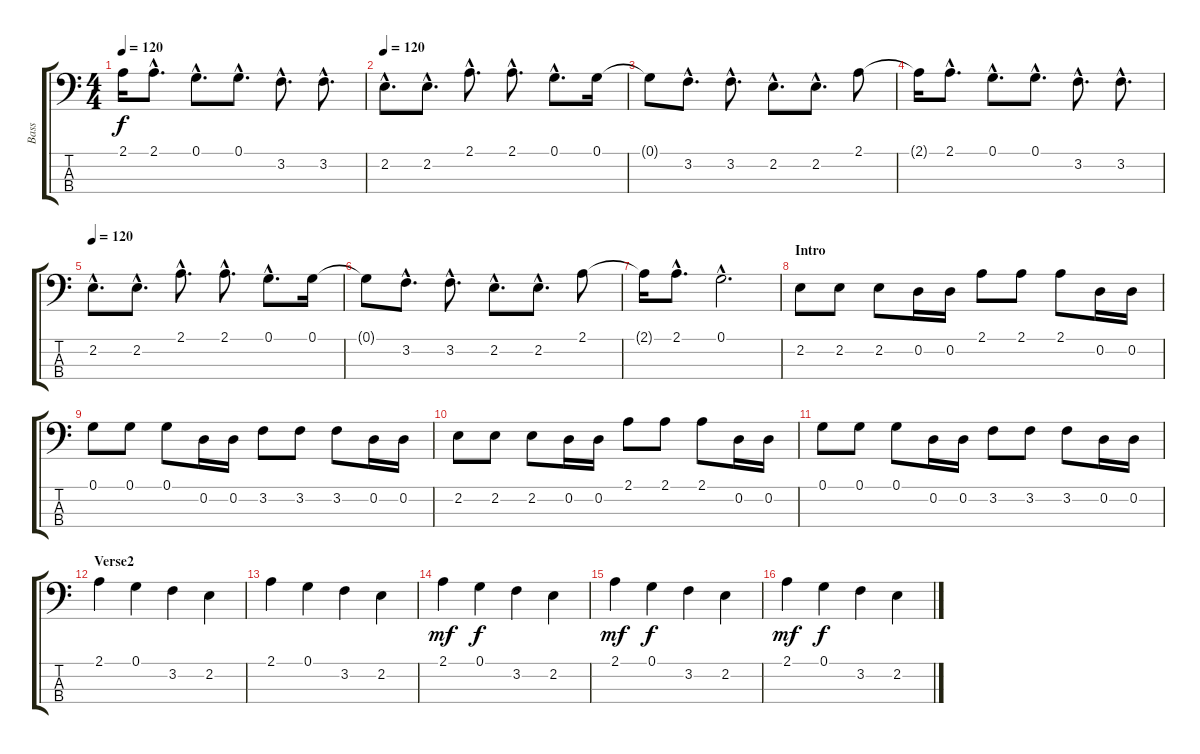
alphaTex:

\track ("Bass" "Bass") {instrument slapbass2}
\staff {score tabs}
\tuning (G2 D2 A1 E1) {hide}
\ts (4 4)
\tempo 120
\clef f4
\ks c
2.1{t}.16{dy f} 2.1{hac}.8{d} 0.1{hac}.8{d} 0.1{hac}.8{d} 3.2{hac}.8{d} 3.2{hac}.8{d} |
\tempo 120
2.2{hac}.8{d} 2.2{hac}.8{d} 2.1{hac}.8{d} 2.1{hac}.8{d} 0.1{hac}.8{d} 0.1.16 |
0.1{t}.8 3.2{hac}.8{d} 3.2{hac}.8{d} 2.2{hac}.8{d} 2.2{hac}.8{d} 2.1.8 |
2.1{t}.16 2.1{hac}.8{d} 0.1{hac}.8{d} 0.1{hac}.8{d} 3.2{hac}.8{d} 3.2{hac}.8{d} |
\tempo 120
2.2{hac}.8{d} 2.2{hac}.8{d} 2.1{hac}.8{d} 2.1{hac}.8{d} 0.1{hac}.8{d} 0.1.16 |
0.1{t}.8 3.2{hac}.8{d} 3.2{hac}.8{d} 2.2{hac}.8{d} 2.2{hac}.8{d} 2.1.8 |
2.1{t}.16 2.1{hac}.8{d} 0.1{hac}.2{d} |
\section ("" "Intro")
2.2.8 2.2.8 2.2.8 0.2.16 0.2.16 2.1.8 2.1.8 2.1.8 0.2.16 0.2.16 |
0.1.8 0.1.8 0.1.8 0.2.16 0.2.16 3.2.8 3.2.8 3.2.8 0.2.16 0.2.16 |
2.2.8 2.2.8 2.2.8 0.2.16 0.2.16 2.1.8 2.1.8 2.1.8 0.2.16 0.2.16 |
0.1.8 0.1.8 0.1.8 0.2.16 0.2.16 3.2.8 3.2.8 3.2.8 0.2.16 0.2.16 |
\section ("" "Verse2")
2.1.4 0.1.4 3.2.4 2.2.4 |
2.1.4 0.1.4 3.2.4 2.2.4 |
2.1.4{dy mf} 0.1.4{dy f} 3.2.4 2.2.4 |
2.1.4{dy mf} 0.1.4{dy f} 3.2.4 2.2.4 |
2.1.4{dy mf} 0.1.4{dy f} 3.2.4 2.2.4
